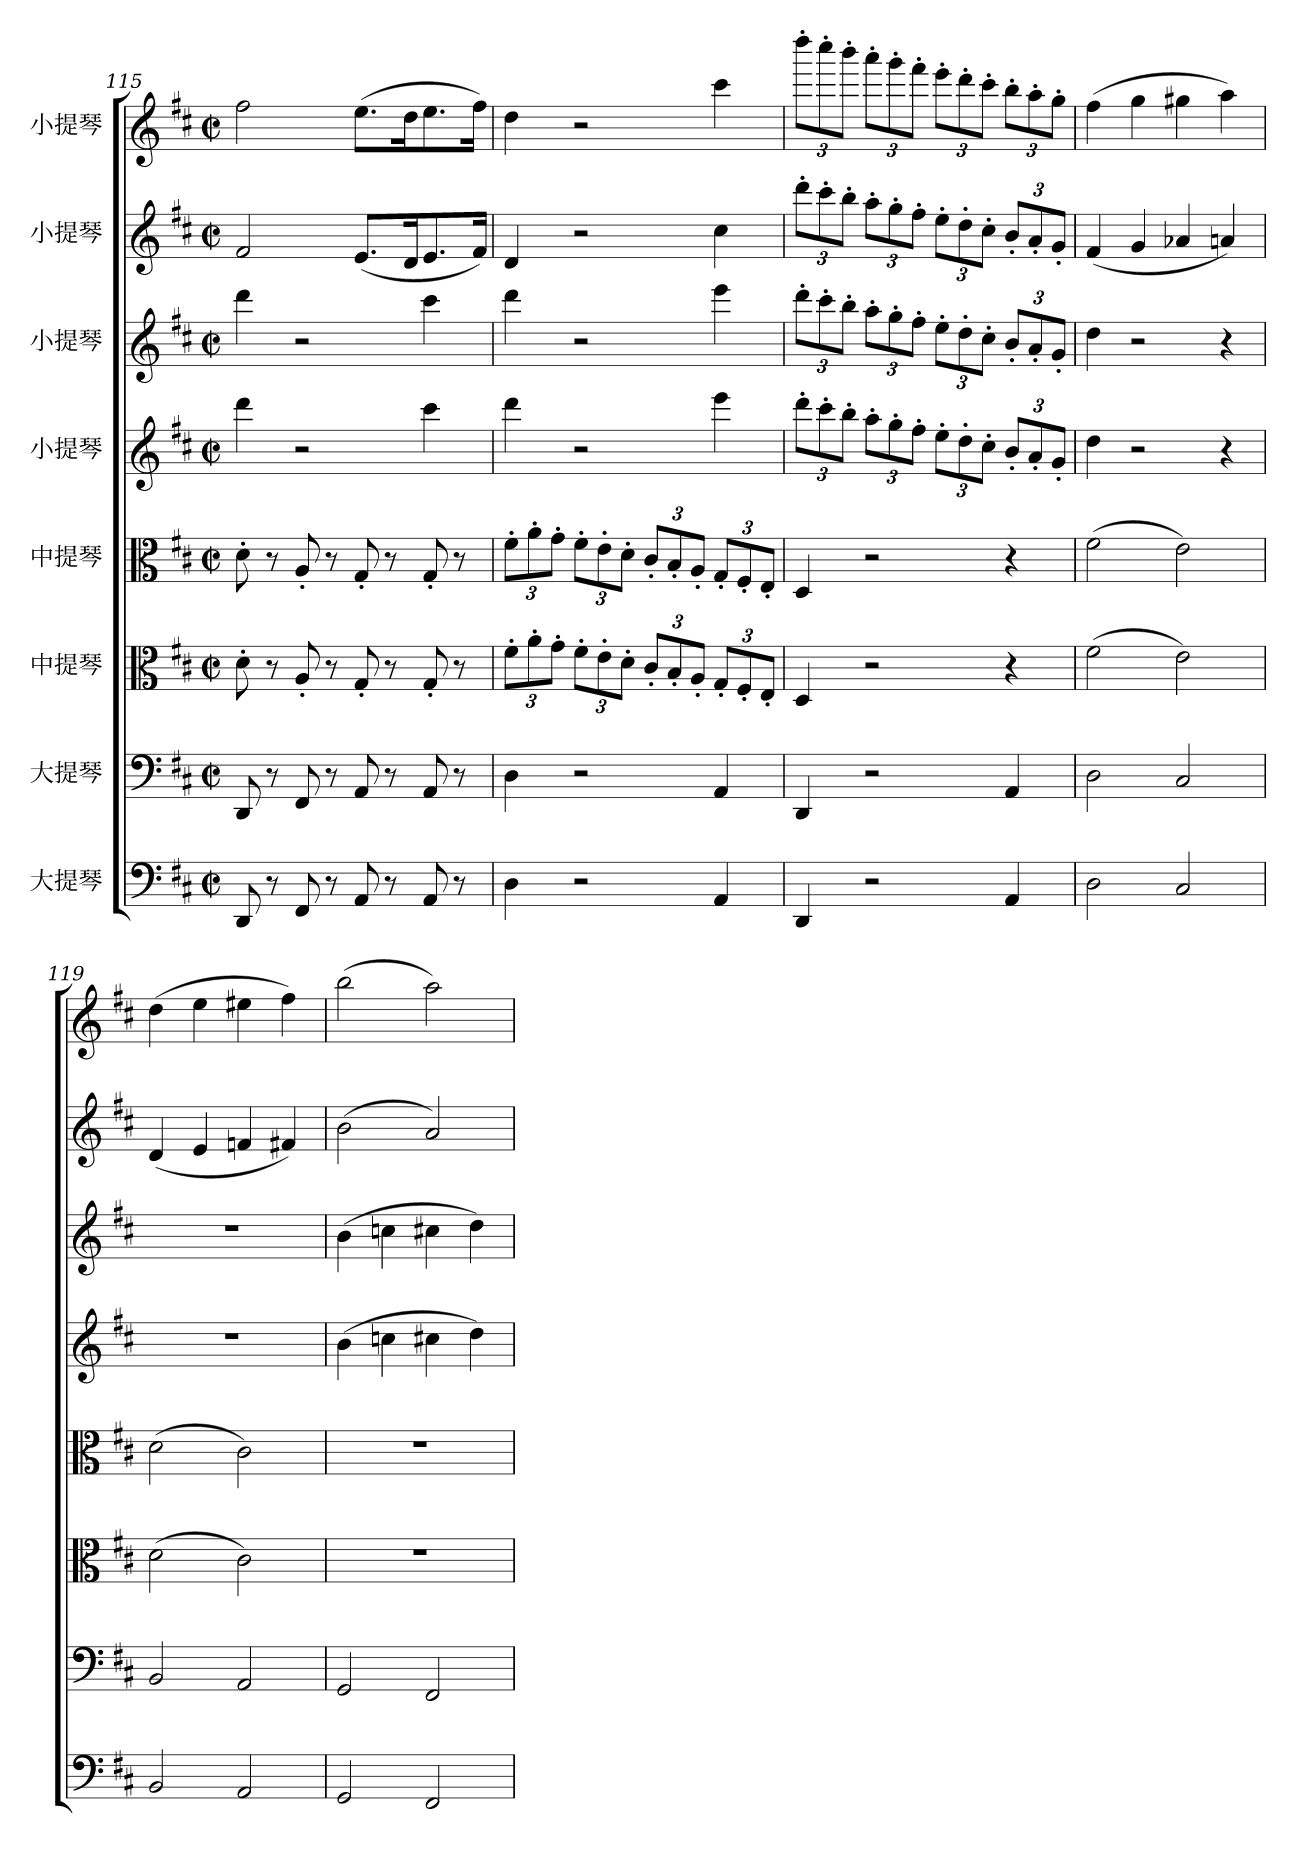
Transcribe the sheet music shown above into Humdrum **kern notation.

**kern	**kern	**kern	**kern	**kern	**kern	**kern	**kern
*part8	*part7	*part6	*part5	*part4	*part3	*part2	*part1
*staff8	*staff7	*staff6	*staff5	*staff4	*staff3	*staff2	*staff1
*I"大提琴	*I"大提琴	*I"中提琴	*I"中提琴	*I"小提琴	*I"小提琴	*I"小提琴	*I"小提琴
*clefF4	*clefF4	*clefC3	*clefC3	*clefG2	*clefG2	*clefG2	*clefG2
*k[f#c#]	*k[f#c#]	*k[f#c#]	*k[f#c#]	*k[f#c#]	*k[f#c#]	*k[f#c#]	*k[f#c#]
*M2/2	*M2/2	*M2/2	*M2/2	*M2/2	*M2/2	*M2/2	*M2/2
*met(c|)	*met(c|)	*met(c|)	*met(c|)	*met(c|)	*met(c|)	*met(c|)	*met(c|)
=115	=115	=115	=115	=115	=115	=115	=115
8DD/	8DD/	8d'\	8d'\	4ddd\	4ddd\	2f#/	2ff#\
8r	8r	8r	8r	.	.	.	.
8FF#/	8FF#/	8A'/	8A'/	2r	2r	.	.
8r	8r	8r	8r	.	.	.	.
8AA/	8AA/	8G'/	8G'/	.	.	(<8.e/L	(>8.ee\L
8r	8r	8r	8r	.	.	.	.
.	.	.	.	.	.	16d/K	16dd\K
8AA/	8AA/	8G'/	8G'/	4ccc#\	4ccc#\	8.e/	8.ee\
8r	8r	8r	8r	.	.	.	.
.	.	.	.	.	.	16f#/Jk)	16ff#\Jk)
=116	=116	=116	=116	=116	=116	=116	=116
*	*	*Xbrackettup	*Xbrackettup	*	*	*	*
4D\	4D\	12f#'\L	12f#'\L	4ddd\	4ddd\	4d/	4dd\
.	.	12a'\	12a'\	.	.	.	.
.	.	12g'\J	12g'\J	.	.	.	.
2r	2r	12f#'\L	12f#'\L	2r	2r	2r	2r
.	.	12e'\	12e'\	.	.	.	.
.	.	12d'\J	12d'\J	.	.	.	.
.	.	12c#'/L	12c#'/L	.	.	.	.
.	.	12B'/	12B'/	.	.	.	.
.	.	12A'/J	12A'/J	.	.	.	.
4AA/	4AA/	12G'/L	12G'/L	4eee\	4eee\	4cc#\	4ccc#\
.	.	12F#'/	12F#'/	.	.	.	.
.	.	12E'/J	12E'/J	.	.	.	.
=117	=117	=117	=117	=117	=117	=117	=117
*	*	*	*	*Xbrackettup	*Xbrackettup	*Xbrackettup	*Xbrackettup
4DD/	4DD/	4D/	4D/	12ddd'\L	12ddd'\L	12ddd'\L	12dddd'\L
.	.	.	.	12ccc#'\	12ccc#'\	12ccc#'\	12cccc#'\
.	.	.	.	12bb'\J	12bb'\J	12bb'\J	12bbb'\J
2r	2r	2r	2r	12aa'\L	12aa'\L	12aa'\L	12aaa'\L
.	.	.	.	12gg'\	12gg'\	12gg'\	12ggg'\
.	.	.	.	12ff#'\J	12ff#'\J	12ff#'\J	12fff#'\J
.	.	.	.	12ee'\L	12ee'\L	12ee'\L	12eee'\L
.	.	.	.	12dd'\	12dd'\	12dd'\	12ddd'\
.	.	.	.	12cc#'\J	12cc#'\J	12cc#'\J	12ccc#'\J
4AA/	4AA/	4r	4r	12b'/L	12b'/L	12b'/L	12bb'\L
.	.	.	.	12a'/	12a'/	12a'/	12aa'\
.	.	.	.	12g'/J	12g'/J	12g'/J	12gg'\J
=118	=118	=118	=118	=118	=118	=118	=118
2D\	2D\	(>2f#\	(>2f#\	4dd\	4dd\	(<4f#/	(>4ff#\
.	.	.	.	2r	2r	4g/	4gg\
2C#/	2C#/	2e\)	2e\)	.	.	4a-X/	4gg#X\
.	.	.	.	4r	4r	4an/)	4aa\)
!!LO:PB:g=z
=119	=119	=119	=119	=119	=119	=119	=119
2BB/	2BB/	(>2d\	(>2d\	1r	1r	(<4d/	(>4dd\
.	.	.	.	.	.	4e/	4ee\
2AA/	2AA/	2c#\)	2c#\)	.	.	4fn/	4ee#X\
.	.	.	.	.	.	4f#X/)	4ff#\)
=120	=120	=120	=120	=120	=120	=120	=120
2GG/	2GG/	1r	1r	(>4b\	(>4b\	(>2b\	(>2bb\
.	.	.	.	4ccn\	4ccn\	.	.
2FF#/	2FF#/	.	.	4cc#X\	4cc#X\	2a/)	2aa\)
.	.	.	.	4dd\)	4dd\)	.	.
=	=	=	=	=	=	=	=
*-	*-	*-	*-	*-	*-	*-	*-
